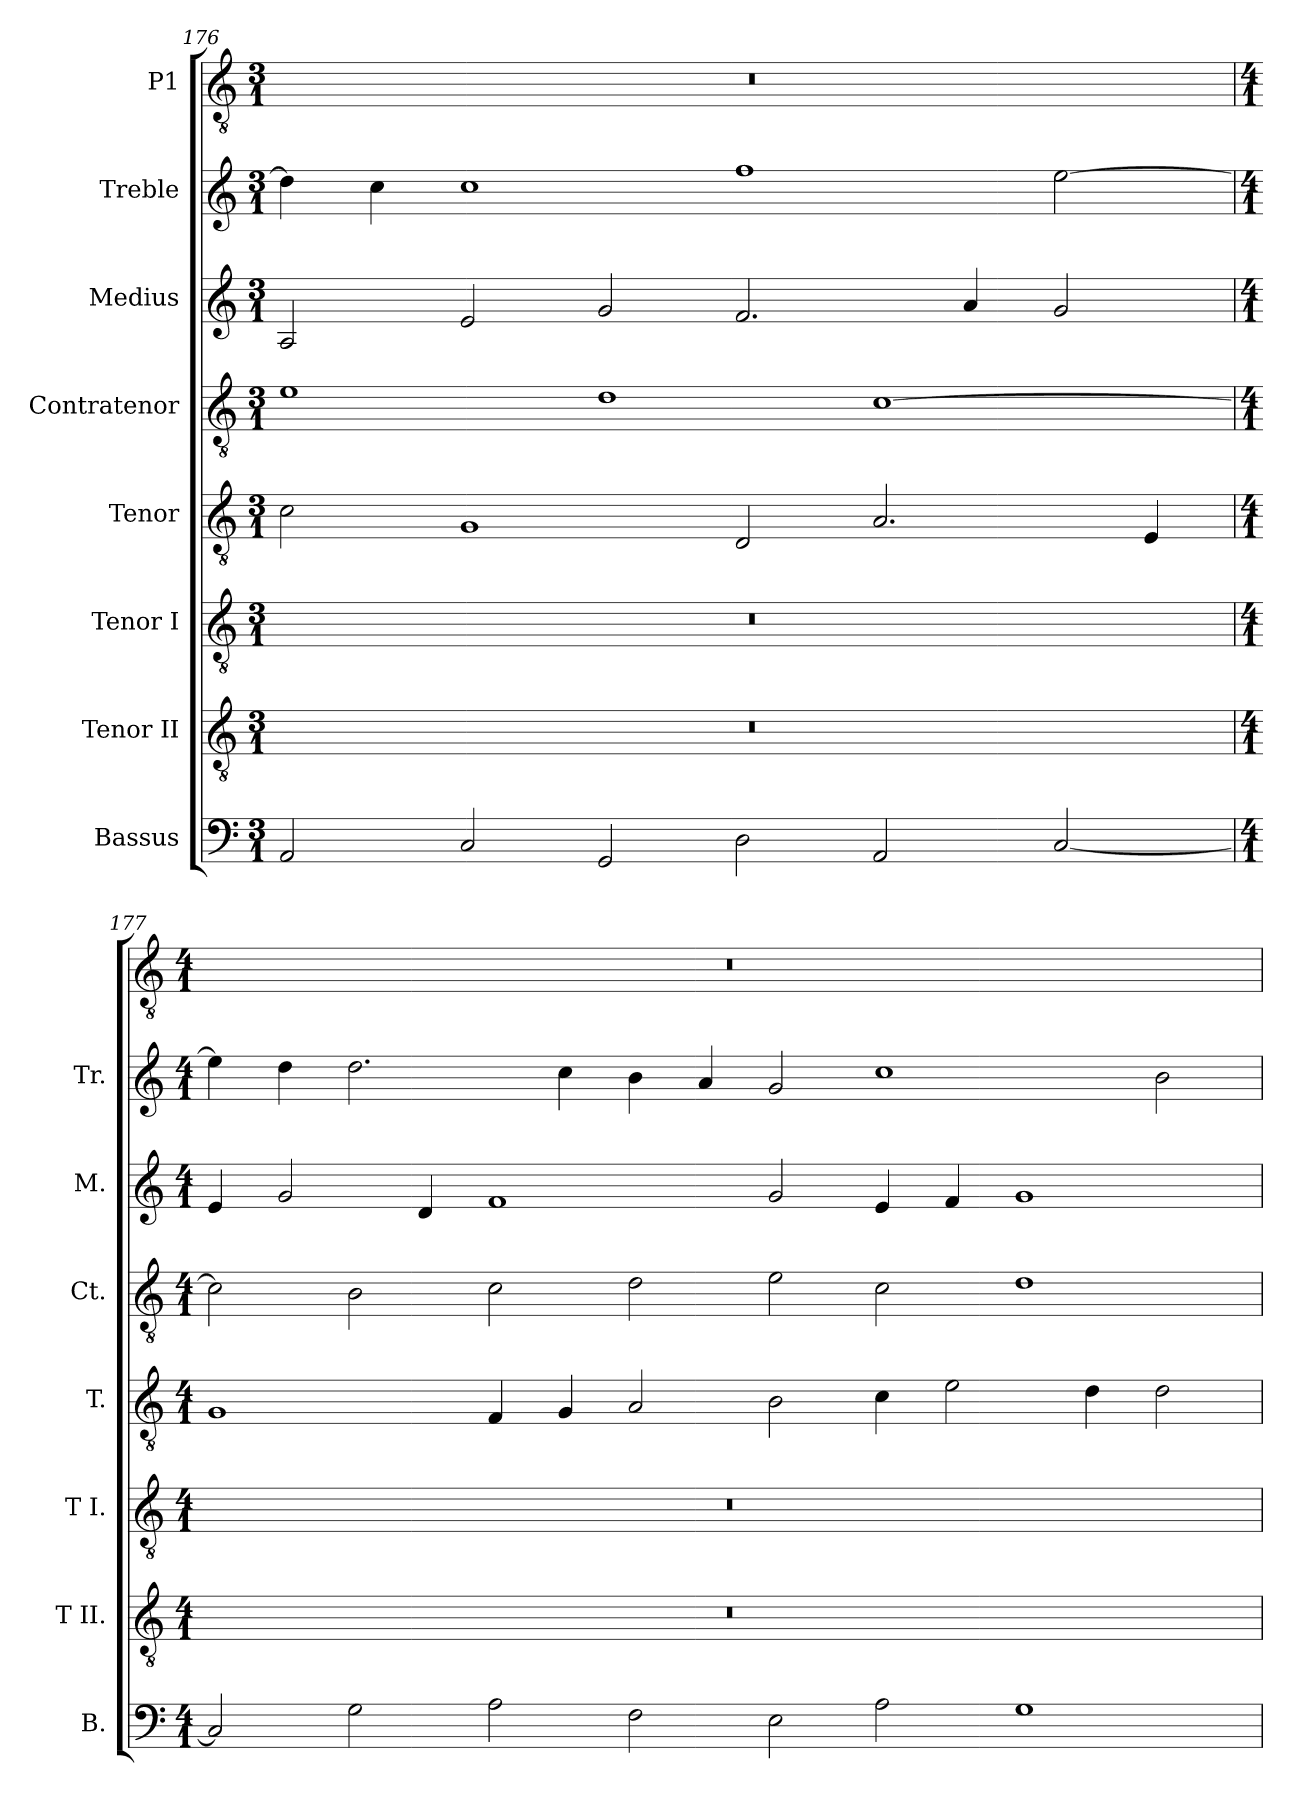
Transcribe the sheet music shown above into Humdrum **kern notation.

**kern	**kern	**kern	**kern	**kern	**kern	**kern	**kern
*part8	*part7	*part6	*part5	*part4	*part3	*part2	*part1
*staff8	*staff7	*staff6	*staff5	*staff4	*staff3	*staff2	*staff1
*I"Bassus	*I"Tenor II	*I"Tenor I	*I"Tenor	*I"Contratenor	*I"Medius	*I"Treble	*I"P1
*I'B.	*I'T II.	*I'T I.	*I'T.	*I'Ct.	*I'M.	*I'Tr.	*
*clefF4	*clefGv2	*clefGv2	*clefGv2	*clefGv2	*clefG2	*clefG2	*clefGv2
*	*ITrd7c12	*ITrd7c12	*ITrd7c12	*ITrd7c12	*	*	*ITrd7c12
*k[]	*k[]	*k[]	*k[]	*k[]	*k[]	*k[]	*k[]
*C:	*C:	*C:	*C:	*C:	*C:	*C:	*C:
*M3/1	*M3/1	*M3/1	*M3/1	*M3/1	*M3/1	*M3/1	*M3/1
=176	=176	=176	=176	=176	=176	=176	=176
!	!LO:N:vis=1	!LO:N:vis=1	!	!	!	!	!LO:N:vis=1
2AAi/	0.r	0.r	2Ci\	1Ei	2Ai/	4ddi\]	0.r
.	.	.	.	.	.	4cci\	.
2Ci/	.	.	1GGi	.	2ei/	1cci	.
2GGi/	.	.	.	1Di	2gi/	.	.
2Di\	.	.	2DDi/	.	2.fi/	1ffi	.
2AAi/	.	.	2.AAi/	[>1Ci	.	.	.
.	.	.	.	.	4ai/	.	.
[<2Ci/	.	.	.	.	2gi/	[>2eei\	.
.	.	.	4EEi/	.	.	.	.
!!LO:LB:g=z
=177`	=177`	=177`	=177`	=177`	=177`	=177`	=177`
*M4/1	*M4/1	*M4/1	*M4/1	*M4/1	*M4/1	*M4/1	*M4/1
!	!LO:N:vis=1	!LO:N:vis=1	!	!	!	!	!LO:N:vis=1
2Ci/]	00r	00r	1GGi	2Ci\]	4ei/	4eei\]	00r
.	.	.	.	.	2gi/	4ddi\	.
2Gi\	.	.	.	2BBi\	.	2.ddi\	.
.	.	.	.	.	4di/	.	.
2Ai\	.	.	4FFi/	2Ci\	1fi	.	.
.	.	.	4GGi/	.	.	4cci\	.
2Fi\	.	.	2AAi/	2Di\	.	4bi\	.
.	.	.	.	.	.	4ai/	.
2Ei\	.	.	2BBi\	2Ei\	2gi/	2gi/	.
2Ai\	.	.	4Ci\	2Ci\	4ei/	1cci	.
.	.	.	2Ei\	.	4fi/	.	.
1Gi	.	.	.	1Di	1gi	.	.
.	.	.	4Di\	.	.	.	.
.	.	.	2Di\	.	.	2bi\	.
=`	=`	=`	=`	=`	=`	=`	=`
*-	*-	*-	*-	*-	*-	*-	*-
